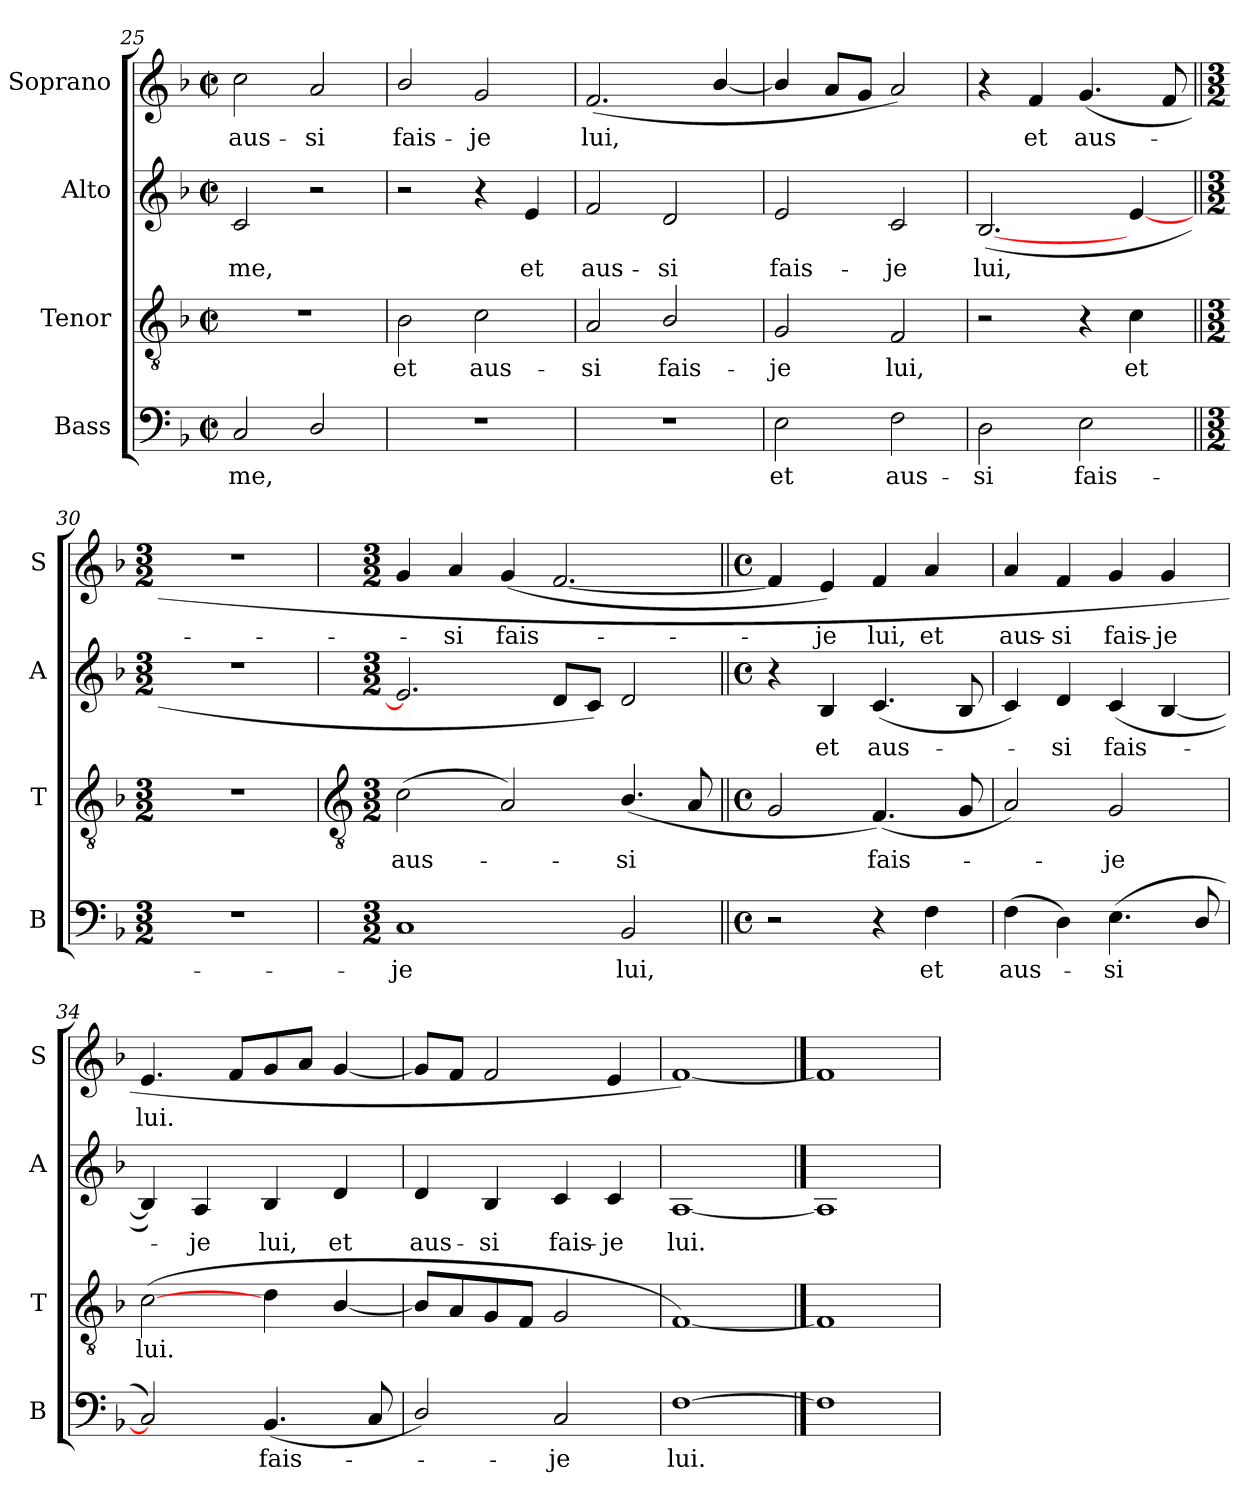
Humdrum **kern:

**kern	**text	**kern	**text	**kern	**text	**kern	**text
*part4	*part4	*part3	*part3	*part2	*part2	*part1	*part1
*staff4	*staff4	*staff3	*staff3	*staff2	*staff2	*staff1	*staff1
*I"Bass	*	*I"Tenor	*	*I"Alto	*	*I"Soprano	*
*I'B	*	*I'T	*	*I'A	*	*I'S	*
*clefF4	*	*clefGv2	*	*clefG2	*	*clefG2	*
*k[b-]	*	*k[b-]	*	*k[b-]	*	*k[b-]	*
*F:	*	*F:	*	*F:	*	*F:	*
*M2/2	*	*M2/2	*	*M2/2	*	*M2/2	*
*met(c|)	*	*met(c|)	*	*met(c|)	*	*met(c|)	*
=25	=25	=25	=25	=25	=25	=25	=25
!	!LO:LY:b	!	!	!	!LO:LY:b	!	!LO:LY:b
2C	me,	1r	.	2c	me,	2cc	aus-
!	!	!	!	!	!	!	!LO:LY:b
2D/	.	.	.	2r	.	2a	-si
=26	=26	=26	=26	=26	=26	=26	=26
!	!	!	!LO:LY:b	!	!	!	!LO:LY:b
1r	.	2B-	et	2r	.	2b-/	fais-
!	!	!	!LO:LY:b	!	!	!	!LO:LY:b
.	.	2c	aus-	4r	.	2g	-je
!	!	!	!	!	!LO:LY:b	!	!
.	.	.	.	4e	et	.	.
=27	=27	=27	=27	=27	=27	=27	=27
!	!	!	!LO:LY:b	!	!LO:LY:b	!	!LO:LY:b
1r	.	2A	-si	2f	aus-	(<2.f	lui,
!	!	!	!LO:LY:b	!	!LO:LY:b	!	!
.	.	2B-/	fais-	2d	-si	.	.
.	.	.	.	.	.	[4b-/	.
=28	=28	=28	=28	=28	=28	=28	=28
!	!LO:LY:b	!	!LO:LY:b	!	!LO:LY:b	!	!
2E	et	2G	-je	2e	fais-	4b-/]	.
.	.	.	.	.	.	8aL	.
.	.	.	.	.	.	8gJ	.
!	!LO:LY:b	!	!LO:LY:b	!	!LO:LY:b	!	!
2F	aus-	2F	lui,	2c	-je	2a)	.
=29	=29	=29	=29	=29	=29	=29	=29
!	!LO:LY:b	!	!	!	!LO:LY:b	!	!
2D	-si	2r	.	(<[2.B-	lui,	4r	.
!	!	!	!	!	!	!	!LO:LY:b
.	.	.	.	.	.	4f	et
!	!LO:LY:b	!	!	!	!	!	!LO:LY:b
2E	fais-	4r	.	.	.	(<4.g	aus-
!	!	!	!LO:LY:b	!	!	!	!
.	.	4c	et	[4e	.	.	.
.	.	.	.	.	.	8f	.
=30||	=30||	=30||	=30||	=30||	=30||	=30||	=30||
*M3/2	*	*M3/2	*	*M3/2	*	*M3/2	*
1.r	.	1.r	.	1.r	.	1.r	.
!!LO:LB:g=z
=31	=31	=31	=31	=31	=31	=31	=31
*	*	*clefGv2	*	*	*	*	*
*M3/2	*	*M3/2	*	*M3/2	*	*M3/2	*
!	!LO:LY:b	!	!LO:LY:b	!	!	!	!
1C	-je	(<2c	aus-	2.e]	.	4g	.
!	!	!	!	!	!	!	!LO:LY:b
.	.	.	.	.	.	4a	si
!	!	!	!	!	!	!	!LO:LY:b
.	.	2A)	.	.	.	(<4g	fais-
.	.	.	.	8dL	.	[2.f	.
.	.	.	.	8cJ)	.	.	.
!	!LO:LY:b	!	!LO:LY:b	!	!	!	!
2BB-	lui,	(<4.B-/	si	2d	.	.	.
.	.	8A	.	.	.	.	.
=32||	=32||	=32||	=32||	=32||	=32||	=32||	=32||
*M4/4	*	*M4/4	*	*M4/4	*	*M4/4	*
*met(c)	*	*met(c)	*	*met(c)	*	*met(c)	*
2r	.	2G	.	4r	.	4f]	.
!	!	!	!	!	!LO:LY:b	!	!LO:LY:b
.	.	.	.	4B-	et	4e)	je
!	!	!	!LO:LY:b	!	!LO:LY:b	!	!LO:LY:b
4r	.	(<4.F)	fais-	(<4.c	aus-	4f	lui,
!	!LO:LY:b	!	!	!	!	!	!LO:LY:b
4F	et	.	.	.	.	4a	et
.	.	8G	.	8B-	.	.	.
=33	=33	=33	=33	=33	=33	=33	=33
!	!LO:LY:b	!	!	!	!	!	!LO:LY:b
(>4F	aus-	2A)	.	4c)	.	4a	aus-
!	!	!	!	!	!LO:LY:b	!	!LO:LY:b
4D)	.	.	.	4d	si	4f	-si
!	!LO:LY:b	!	!LO:LY:b	!	!LO:LY:b	!	!LO:LY:b
(<4.E	si	2G	je	(<4c	fais-	4g	fais-
!	!	!	!	!	!	!	!LO:LY:b
.	.	.	.	[4B-/	.	4g	-je
8D/	.	.	.	.	.	.	.
=34	=34	=34	=34	=34	=34	=34	=34
!	!	!	!LO:LY:b	!	!	!	!LO:LY:b
2C])	.	(<[2c\	lui.	4B-/])	.	4.e	lui.
!	!	!	!	!	!LO:LY:b	!	!
.	.	.	.	4A	je	.	.
.	.	.	.	.	.	8fL	.
!	!LO:LY:b	!	!	!	!LO:LY:b	!	!
(<4.BB-	fais-	4d	.	4B-	lui,	8g	.
.	.	.	.	.	.	8aJ	.
!	!	!	!	!	!LO:LY:b	!	!
.	.	[4B-/	.	4d	et	[4g	.
8C	.	.	.	.	.	.	.
=35	=35	=35	=35	=35	=35	=35	=35
!	!	!	!	!	!LO:LY:b	!	!
2D/)	.	8B-L]	.	4d	aus-	8gL]	.
.	.	8A	.	.	.	8fJ	.
!	!	!	!	!	!LO:LY:b	!	!
.	.	8G	.	4B-	-si	2f	.
.	.	8FJ	.	.	.	.	.
!	!LO:LY:b	!	!	!	!LO:LY:b	!	!
2C	je	2G	.	4c	fais-	.	.
!	!	!	!	!	!LO:LY:b	!	!
.	.	.	.	4c	-je	4e	.
=36	=36	=36	=36	=36	=36	=36	=36
!	!LO:LY:b	!	!	!	!LO:LY:b	!	!
[1F	lui.	[1F)	.	[1A	lui.	[1f)	.
==37	==37	==37	==37	==37	==37	==37	==37
1F]	.	1F]	.	1A]	.	1f]	.
=	=	=	=	=	=	=	=
*-	*-	*-	*-	*-	*-	*-	*-
